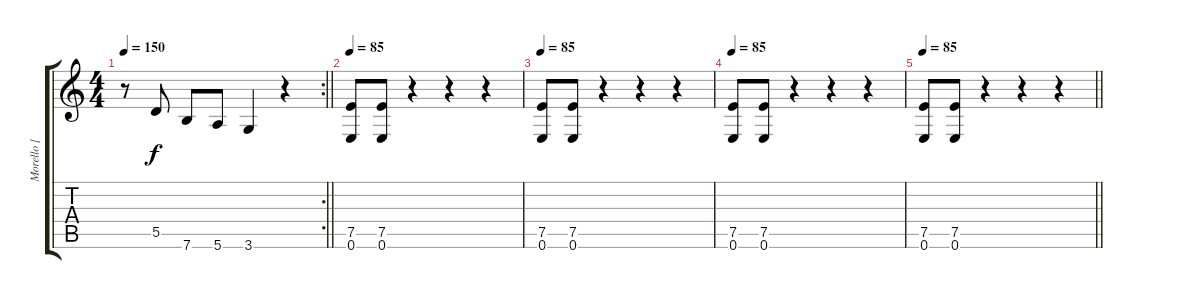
\track ("Morello [ Guitar ]" "Morello [ ") {instrument overdrivenguitar}
\staff {score tabs}
\tuning (E4 B3 G3 D3 A2 E2) {hide}
\rc 2
\ts (4 4)
\tempo 150
\clef g2
\barLineRight lightlight
\ks c
r.8{dy f} 5.5.8 7.6.8 5.6.8 3.6.4 r.4 |
\tempo 85
(7.5 0.6).8 (7.5 0.6).8 r.4 r.4 r.4 |
\tempo 85
(7.5 0.6).8 (7.5 0.6).8 r.4 r.4 r.4 |
\tempo 85
(7.5 0.6).8 (7.5 0.6).8 r.4 r.4 r.4 |
\tempo 85
\barLineRight lightlight
(7.5 0.6).8 (7.5 0.6).8 r.4 r.4 r.4
